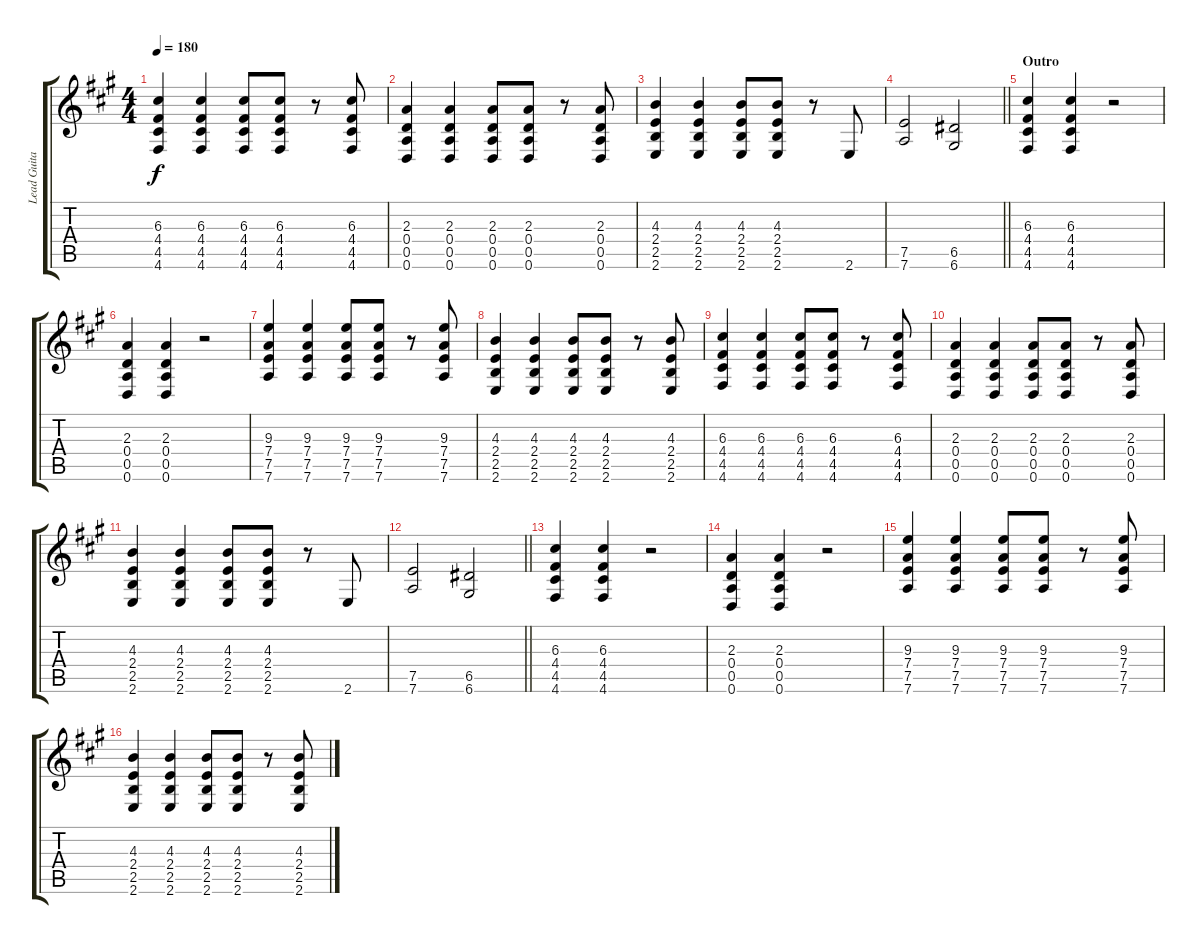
\track ("Lead Guitar (Adam Gontier)" "Lead Guita") {instrument distortionguitar}
\staff {score tabs}
\tuning (E4 B3 G3 D3 A2 D2) {hide}
\ts (4 4)
\tempo 180
\clef g2
\ks f#minor
(6.3 4.4 4.5 4.6).4{dy f} (6.3 4.4 4.5 4.6).4 (6.3 4.4 4.5 4.6).8 (6.3 4.4 4.5 4.6).8 r.8 (6.3 4.4 4.5 4.6).8 |
(2.3 0.4 0.5 0.6).4 (2.3 0.4 0.5 0.6).4 (2.3 0.4 0.5 0.6).8 (2.3 0.4 0.5 0.6).8 r.8 (2.3 0.4 0.5 0.6).8 |
(4.3 2.4 2.5 2.6).4 (4.3 2.4 2.5 2.6).4 (4.3 2.4 2.5 2.6).8 (4.3 2.4 2.5 2.6).8 r.8 2.6.8 |
\barLineRight lightlight
(7.5 7.6).2 (6.5 6.6).2 |
\section ("" "Outro")
(6.3 4.4 4.5 4.6).4{volume 14} (6.3 4.4 4.5 4.6).4 r.2 |
(2.3 0.4 0.5 0.6).4 (2.3 0.4 0.5 0.6).4 r.2 |
(9.3 7.4 7.5 7.6).4 (9.3 7.4 7.5 7.6).4 (9.3 7.4 7.5 7.6).8 (9.3 7.4 7.5 7.6).8 r.8 (9.3 7.4 7.5 7.6).8 |
(4.3 2.4 2.5 2.6).4 (4.3 2.4 2.5 2.6).4 (4.3 2.4 2.5 2.6).8 (4.3 2.4 2.5 2.6).8 r.8 (4.3 2.4 2.5 2.6).8 |
(6.3 4.4 4.5 4.6).4 (6.3 4.4 4.5 4.6).4 (6.3 4.4 4.5 4.6).8 (6.3 4.4 4.5 4.6).8 r.8 (6.3 4.4 4.5 4.6).8 |
(2.3 0.4 0.5 0.6).4 (2.3 0.4 0.5 0.6).4 (2.3 0.4 0.5 0.6).8 (2.3 0.4 0.5 0.6).8 r.8 (2.3 0.4 0.5 0.6).8 |
(4.3 2.4 2.5 2.6).4 (4.3 2.4 2.5 2.6).4 (4.3 2.4 2.5 2.6).8 (4.3 2.4 2.5 2.6).8 r.8 2.6.8 |
\barLineRight lightlight
(7.5 7.6).2 (6.5 6.6).2 |
(6.3 4.4 4.5 4.6).4 (6.3 4.4 4.5 4.6).4 r.2 |
(2.3 0.4 0.5 0.6).4 (2.3 0.4 0.5 0.6).4 r.2 |
(9.3 7.4 7.5 7.6).4 (9.3 7.4 7.5 7.6).4 (9.3 7.4 7.5 7.6).8 (9.3 7.4 7.5 7.6).8 r.8 (9.3 7.4 7.5 7.6).8 |
(4.3 2.4 2.5 2.6).4 (4.3 2.4 2.5 2.6).4 (4.3 2.4 2.5 2.6).8 (4.3 2.4 2.5 2.6).8 r.8 (4.3 2.4 2.5 2.6).8
